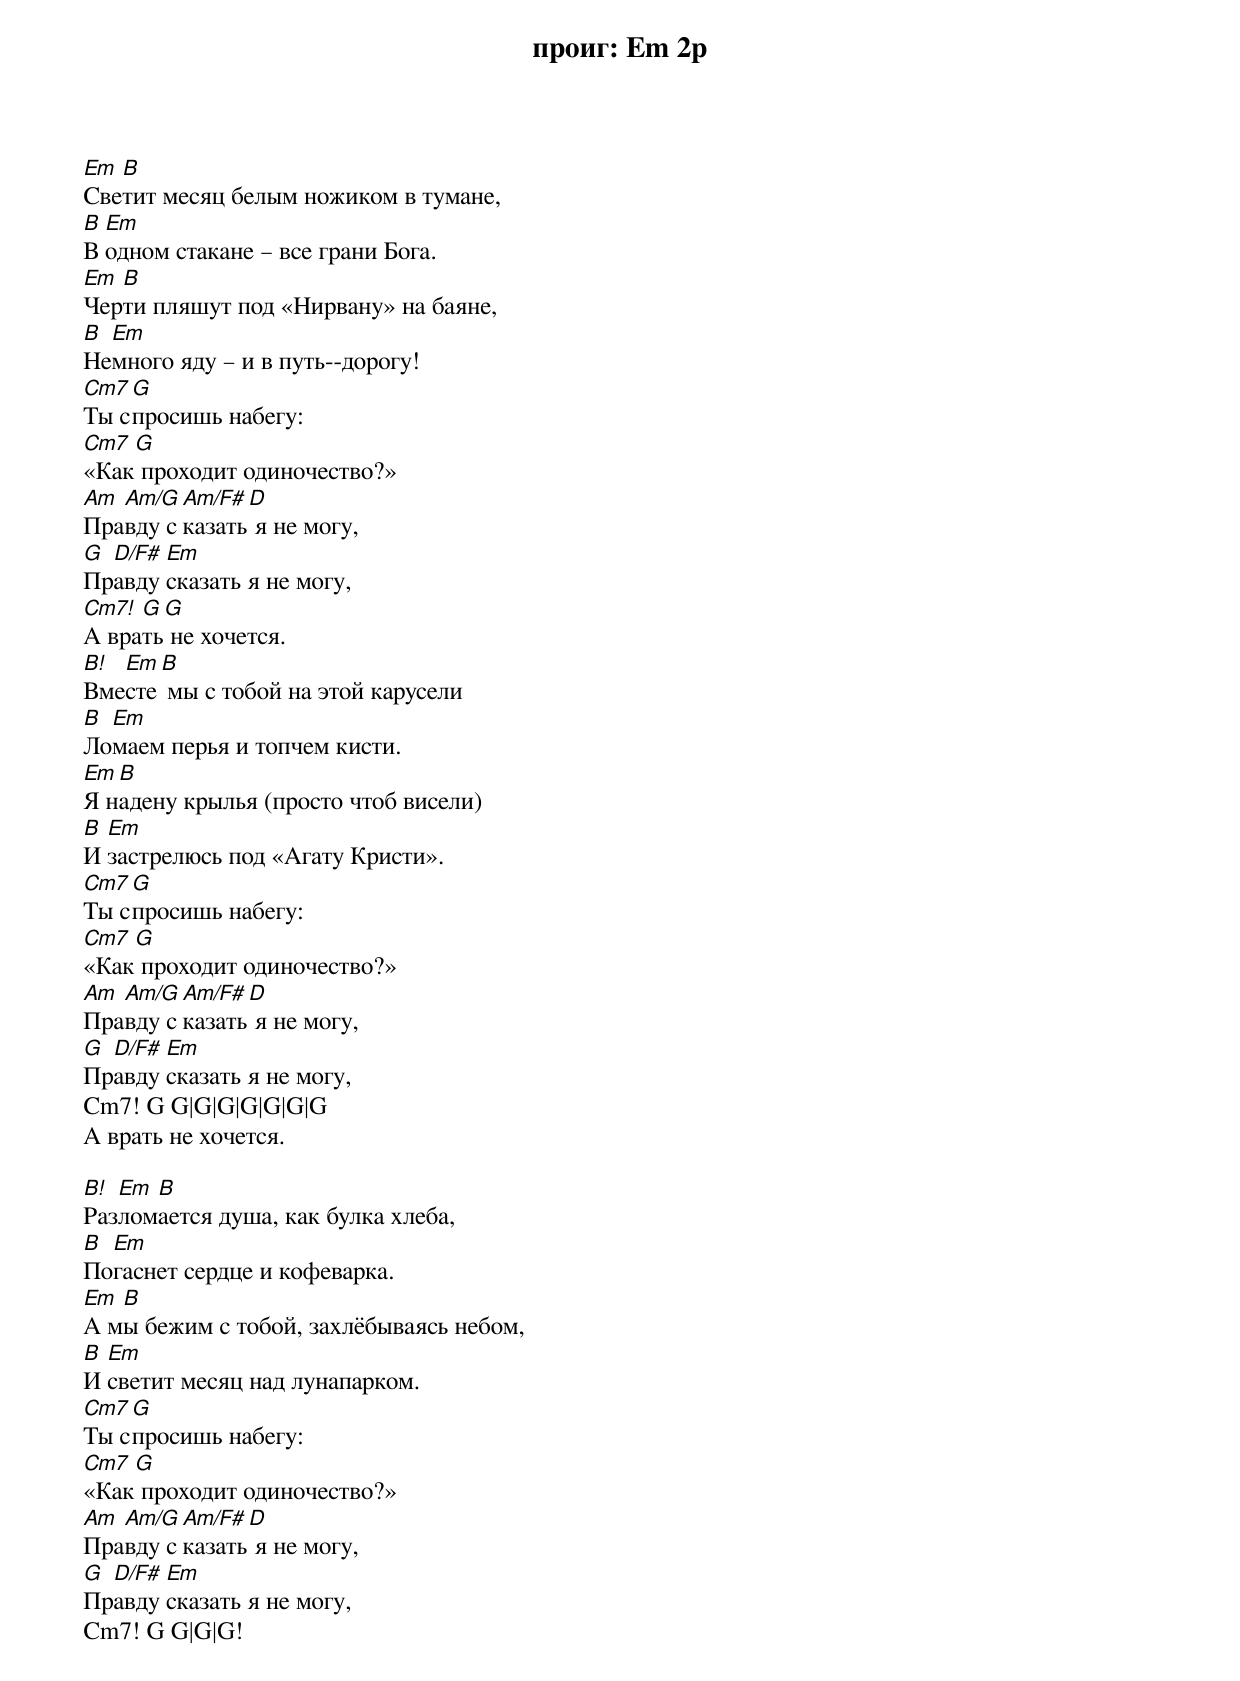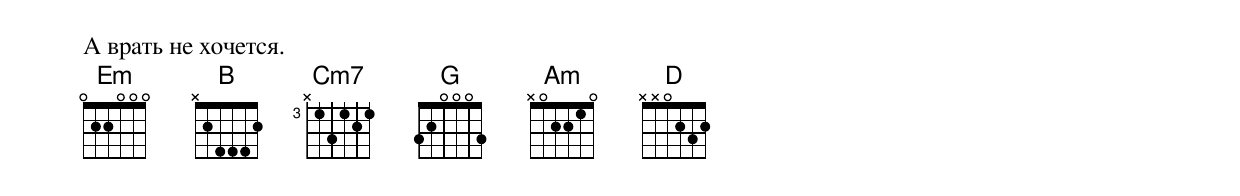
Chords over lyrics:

проиг: Em 2p
Em B
Светит месяц белым ножиком в тумане,
B Em
В одном стакане – все грани Бога.
Em B
Черти пляшут под «Нирвану» на баяне,
B Em
Немного яду – и в путь--дорогу!
Cm7 G
Ты спросишь набегу:
Cm7 G
«Как проходит одиночество?»
Am Am/G Am/F# D
Правду сказать я не могу,
G D/F# Em
Правду сказать я не могу,
Cm7! G G
А врать не хочется.
B! Em B
Вместе мы с тобой на этой карусели
B Em
Ломаем перья и топчем кисти.
Em B
Я надену крылья (просто чтоб висели)
B Em
И застрелюсь под «Агату Кристи».
Cm7 G
Ты спросишь набегу:
Cm7 G
«Как проходит одиночество?»
Am Am/G Am/F# D
Правду сказать я не могу,
G D/F# Em
Правду сказать я не могу,
Cm7! G G|G|G|G|G|G|G
А врать не хочется.

B! Em B
Разломается душа, как булка хлеба,
B Em
Погаснет сердце и кофеварка.
Em B
А мы бежим с тобой, захлёбываясь небом,
B Em
И светит месяц над лунапарком.
Cm7 G
Ты спросишь набегу:
Cm7 G
«Как проходит одиночество?»
Am Am/G Am/F# D
Правду сказать я не могу,
G D/F# Em
Правду сказать я не могу,
Cm7! G G|G|G!
А врать не хочется.
